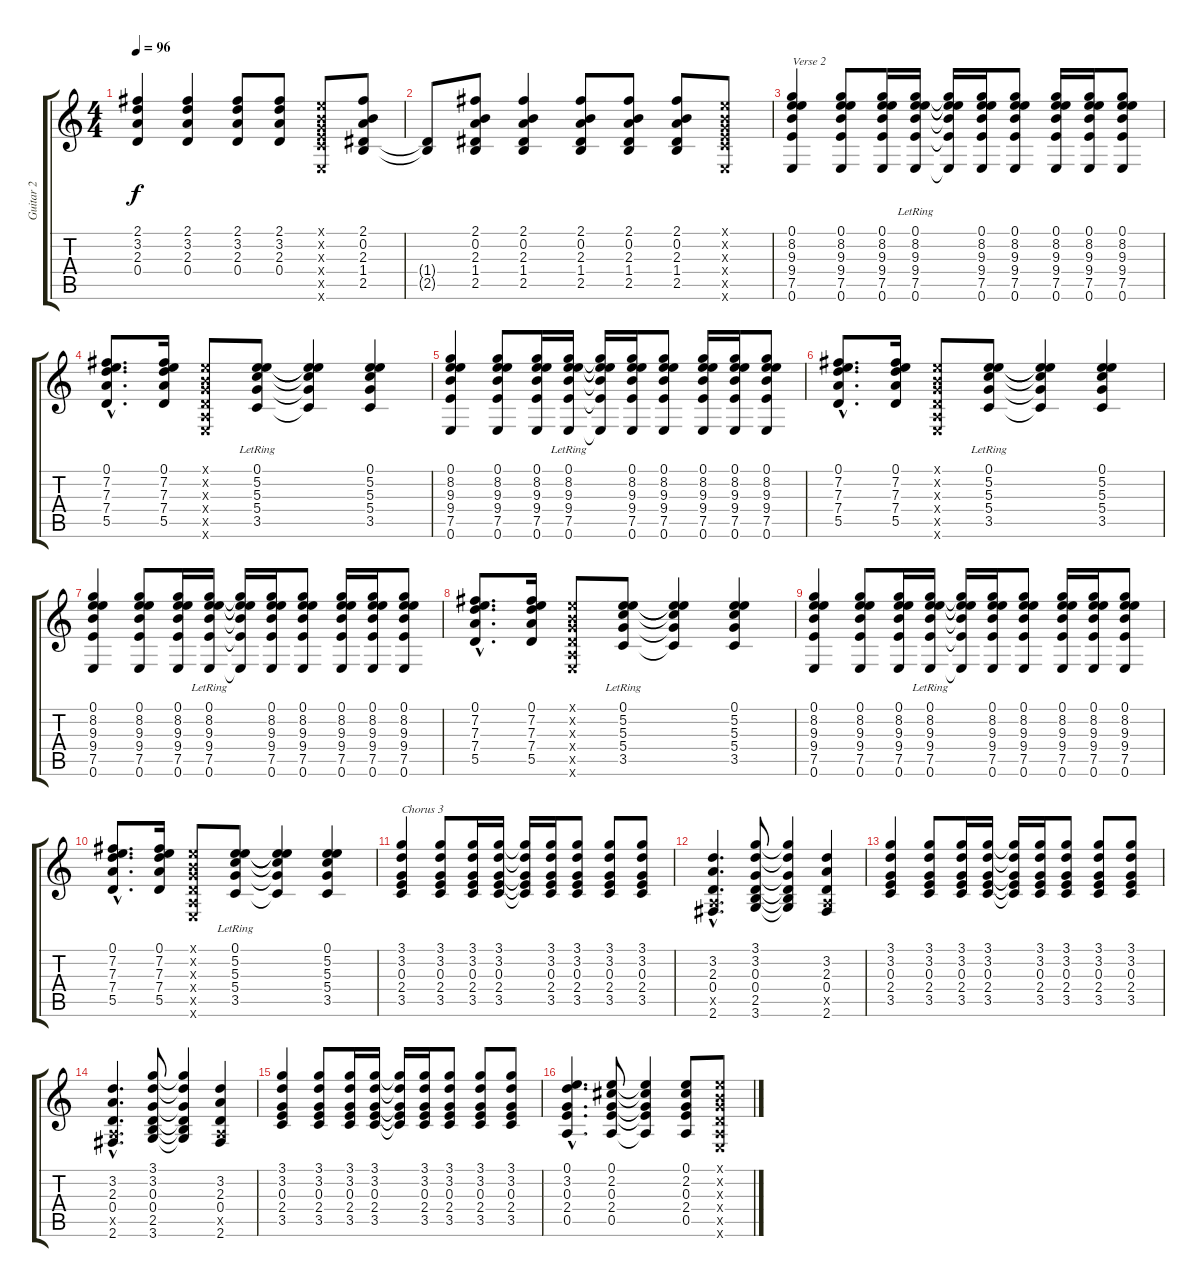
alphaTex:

\track ("Guitar 2" "Guitar 2") {instrument electricguitarclean}
\staff {score tabs}
\tuning (E4 B3 G3 D3 A2 E2) {hide}
\ts (4 4)
\tempo 96
\clef g2
\ks c
(2.1 3.2 2.3 0.4).4{dy f} (2.1 3.2 2.3 0.4).4 (2.1 3.2 2.3 0.4).8 (2.1 3.2 2.3 0.4).8 (0.1{x} 0.2{x} 0.3{x} 2.4{x} 3.5{x} 0.6{x}).8 (2.1 0.2 2.3 1.4 2.5).8 |
(1.4{t} 2.5{t}).8 (2.1 0.2 2.3 1.4 2.5).8 (2.1 0.2 2.3 1.4 2.5).4 (2.1 0.2 2.3 1.4 2.5).8 (2.1 0.2 2.3 1.4 2.5).8 (2.1 0.2 2.3 1.4 2.5).8 (0.1{x} 0.2{x} 0.3{x} 2.4{x} 3.5{x} 0.6{x}).8 |
(0.1 8.2 9.3 9.4 7.5 0.6).4{txt "Verse 2" instrument distortionguitar} (0.1 8.2 9.3 9.4 7.5 0.6).8 (0.1 8.2 9.3 9.4 7.5 0.6).16 (0.1{lr} 8.2{lr} 9.3{lr} 9.4{lr} 7.5{lr} 0.6{lr}).16 (0.1{t} 8.2{t} 9.3{t} 9.4{t} 7.5{t} 0.6{t}).16 (0.1 8.2 9.3 9.4 7.5 0.6).16 (0.1 8.2 9.3 9.4 7.5 0.6).8 (0.1 8.2 9.3 9.4 7.5 0.6).16 (0.1 8.2 9.3 9.4 7.5 0.6).16 (0.1 8.2 9.3 9.4 7.5 0.6).8 |
(0.1{hac} 7.2{hac} 7.3{hac} 7.4{hac} 5.5{hac}).8{d} (0.1 7.2 7.3 7.4 5.5).16 (0.1{x} 0.2{x} 0.3{x} 0.4{x} 0.5{x} 0.6{x}).8 (0.1{lr} 5.2{lr} 5.3{lr} 5.4{lr} 3.5{lr}).8 (0.1{t} 5.2{t} 5.3{t} 5.4{t} 3.5{t}).4 (0.1 5.2 5.3 5.4 3.5).4 |
(0.1 8.2 9.3 9.4 7.5 0.6).4 (0.1 8.2 9.3 9.4 7.5 0.6).8 (0.1 8.2 9.3 9.4 7.5 0.6).16 (0.1{lr} 8.2{lr} 9.3{lr} 9.4{lr} 7.5{lr} 0.6{lr}).16 (0.1{t} 8.2{t} 9.3{t} 9.4{t} 7.5{t} 0.6{t}).16 (0.1 8.2 9.3 9.4 7.5 0.6).16 (0.1 8.2 9.3 9.4 7.5 0.6).8 (0.1 8.2 9.3 9.4 7.5 0.6).16 (0.1 8.2 9.3 9.4 7.5 0.6).16 (0.1 8.2 9.3 9.4 7.5 0.6).8 |
(0.1{hac} 7.2{hac} 7.3{hac} 7.4{hac} 5.5{hac}).8{d} (0.1 7.2 7.3 7.4 5.5).16 (0.1{x} 0.2{x} 0.3{x} 0.4{x} 0.5{x} 0.6{x}).8 (0.1{lr} 5.2{lr} 5.3{lr} 5.4{lr} 3.5{lr}).8 (0.1{t} 5.2{t} 5.3{t} 5.4{t} 3.5{t}).4 (0.1 5.2 5.3 5.4 3.5).4 |
(0.1 8.2 9.3 9.4 7.5 0.6).4 (0.1 8.2 9.3 9.4 7.5 0.6).8 (0.1 8.2 9.3 9.4 7.5 0.6).16 (0.1{lr} 8.2{lr} 9.3{lr} 9.4{lr} 7.5{lr} 0.6{lr}).16 (0.1{t} 8.2{t} 9.3{t} 9.4{t} 7.5{t} 0.6{t}).16 (0.1 8.2 9.3 9.4 7.5 0.6).16 (0.1 8.2 9.3 9.4 7.5 0.6).8 (0.1 8.2 9.3 9.4 7.5 0.6).16 (0.1 8.2 9.3 9.4 7.5 0.6).16 (0.1 8.2 9.3 9.4 7.5 0.6).8 |
(0.1{hac} 7.2{hac} 7.3{hac} 7.4{hac} 5.5{hac}).8{d} (0.1 7.2 7.3 7.4 5.5).16 (0.1{x} 0.2{x} 0.3{x} 0.4{x} 0.5{x} 0.6{x}).8 (0.1{lr} 5.2{lr} 5.3{lr} 5.4{lr} 3.5{lr}).8 (0.1{t} 5.2{t} 5.3{t} 5.4{t} 3.5{t}).4 (0.1 5.2 5.3 5.4 3.5).4 |
(0.1 8.2 9.3 9.4 7.5 0.6).4 (0.1 8.2 9.3 9.4 7.5 0.6).8 (0.1 8.2 9.3 9.4 7.5 0.6).16 (0.1{lr} 8.2{lr} 9.3{lr} 9.4{lr} 7.5{lr} 0.6{lr}).16 (0.1{t} 8.2{t} 9.3{t} 9.4{t} 7.5{t} 0.6{t}).16 (0.1 8.2 9.3 9.4 7.5 0.6).16 (0.1 8.2 9.3 9.4 7.5 0.6).8 (0.1 8.2 9.3 9.4 7.5 0.6).16 (0.1 8.2 9.3 9.4 7.5 0.6).16 (0.1 8.2 9.3 9.4 7.5 0.6).8 |
(0.1{hac} 7.2{hac} 7.3{hac} 7.4{hac} 5.5{hac}).8{d} (0.1 7.2 7.3 7.4 5.5).16 (0.1{x} 0.2{x} 0.3{x} 0.4{x} 0.5{x} 0.6{x}).8 (0.1{lr} 5.2{lr} 5.3{lr} 5.4{lr} 3.5{lr}).8 (0.1{t} 5.2{t} 5.3{t} 5.4{t} 3.5{t}).4 (0.1 5.2 5.3 5.4 3.5).4 |
(3.1 3.2 0.3 2.4 3.5).4{txt "Chorus 3" instrument distortionguitar} (3.1 3.2 0.3 2.4 3.5).8 (3.1 3.2 0.3 2.4 3.5).16 (3.1 3.2 0.3 2.4 3.5).16 (3.1{t} 3.2{t} 0.3{t} 2.4{t} 3.5{t}).16 (3.1 3.2 0.3 2.4 3.5).16 (3.1 3.2 0.3 2.4 3.5).8 (3.1 3.2 0.3 2.4 3.5).8 (3.1 3.2 0.3 2.4 3.5).8 |
(3.2{hac} 2.3{hac} 0.4{hac} 0.5{hac x} 2.6{hac}).4{d} (3.1 3.2 0.3 0.4 2.5 3.6).8 (3.1{t} 3.2{t} 0.3{t} 0.4{t} 2.5{t} 3.6{t}).4 (3.2 2.3 0.4 0.5{x} 2.6).4 |
(3.1 3.2 0.3 2.4 3.5).4 (3.1 3.2 0.3 2.4 3.5).8 (3.1 3.2 0.3 2.4 3.5).16 (3.1 3.2 0.3 2.4 3.5).16 (3.1{t} 3.2{t} 0.3{t} 2.4{t} 3.5{t}).16 (3.1 3.2 0.3 2.4 3.5).16 (3.1 3.2 0.3 2.4 3.5).8 (3.1 3.2 0.3 2.4 3.5).8 (3.1 3.2 0.3 2.4 3.5).8 |
(3.2{hac} 2.3{hac} 0.4{hac} 0.5{hac x} 2.6{hac}).4{d} (3.1 3.2 0.3 0.4 2.5 3.6).8 (3.1{t} 3.2{t} 0.3{t} 0.4{t} 2.5{t} 3.6{t}).4 (3.2 2.3 0.4 0.5{x} 2.6).4 |
(3.1 3.2 0.3 2.4 3.5).4 (3.1 3.2 0.3 2.4 3.5).8 (3.1 3.2 0.3 2.4 3.5).16 (3.1 3.2 0.3 2.4 3.5).16 (3.1{t} 3.2{t} 0.3{t} 2.4{t} 3.5{t}).16 (3.1 3.2 0.3 2.4 3.5).16 (3.1 3.2 0.3 2.4 3.5).8 (3.1 3.2 0.3 2.4 3.5).8 (3.1 3.2 0.3 2.4 3.5).8 |
(0.1{hac} 3.2{hac} 0.3{hac} 2.4{hac} 0.5{hac}).4{d} (0.1 2.2 0.3 2.4 0.5).8 (0.1{t} 2.2{t} 0.3{t} 2.4{t} 0.5{t}).4 (0.1 2.2 0.3 2.4 0.5).8 (0.1{x} 0.2{x} 0.3{x} 0.4{x} 0.5{x} 0.6{x}).8
